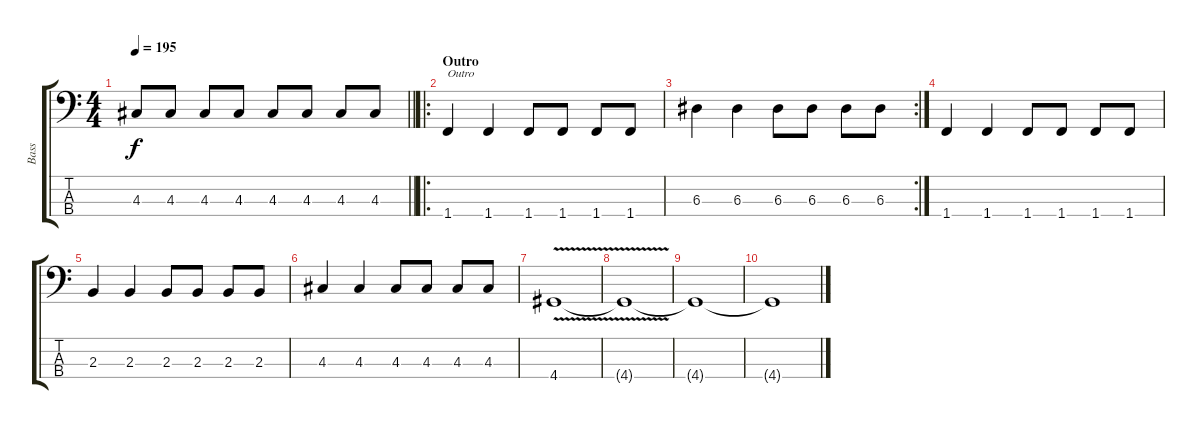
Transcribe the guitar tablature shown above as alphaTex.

\track ("Bass" "Bass") {instrument electricbasspick}
\staff {score tabs}
\tuning (G2 D2 A1 E1) {hide}
\ts (4 4)
\tempo 195
\clef f4
\barLineRight lightlight
\ks c
4.3.8{dy f} 4.3.8 4.3.8 4.3.8 4.3.8 4.3.8 4.3.8 4.3.8 |
\ro
\section ("" "Outro")
1.4.4{txt "Outro"} 1.4.4 1.4.8 1.4.8 1.4.8 1.4.8 |
\rc 2
6.3.4 6.3.4 6.3.8 6.3.8 6.3.8 6.3.8 |
1.4.4 1.4.4 1.4.8 1.4.8 1.4.8 1.4.8 |
2.3.4 2.3.4 2.3.8 2.3.8 2.3.8 2.3.8 |
4.3.4 4.3.4 4.3.8 4.3.8 4.3.8 4.3.8 |
4.4{v}.1 |
4.4{t}.1 |
4.4{t}.1 |
4.4{t}.1
